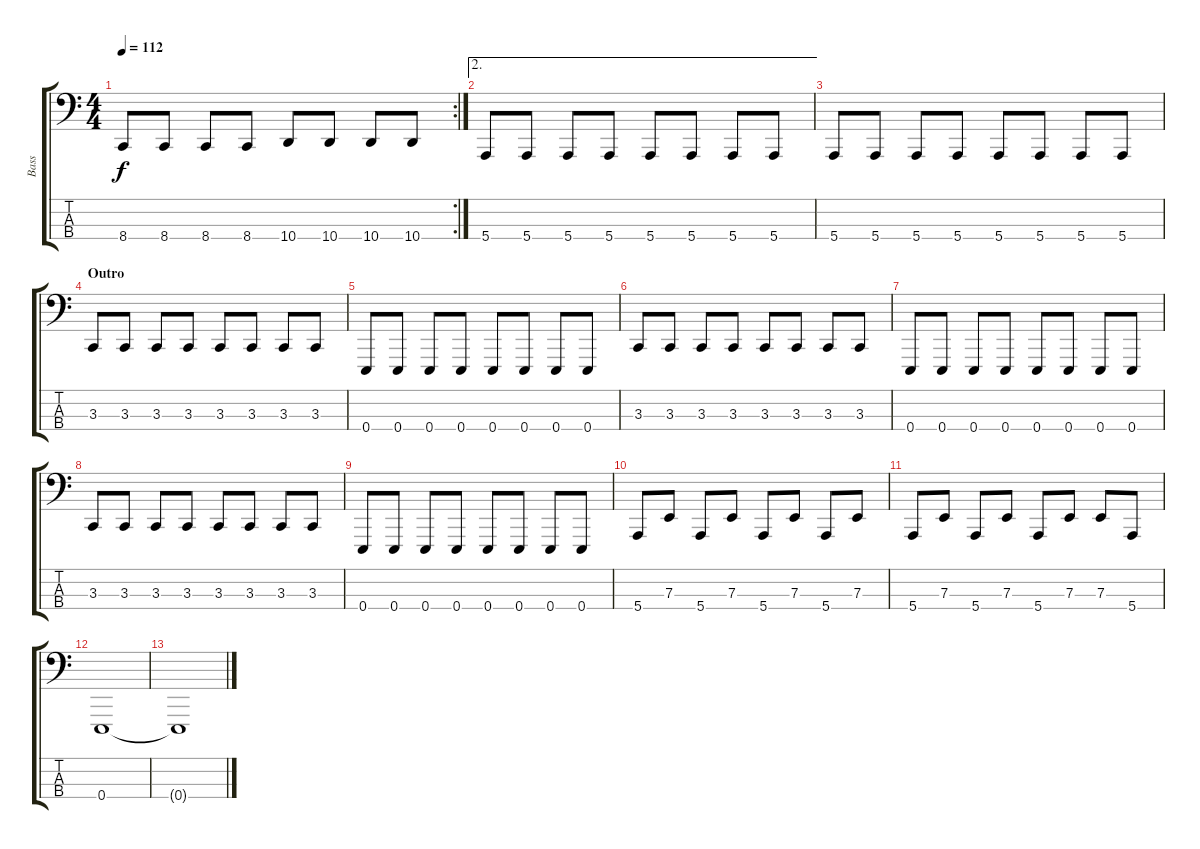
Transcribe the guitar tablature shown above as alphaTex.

\track ("Bass" "Bass") {instrument lead8bassandlead}
\staff {score tabs}
\tuning (G2 D2 A1 E1) {hide}
\rc 2
\ts (4 4)
\tempo 112
\clef f4
\ks c
8.4.8{dy f} 8.4.8 8.4.8 8.4.8 10.4.8 10.4.8 10.4.8 10.4.8 |
\ae 2
5.4.8 5.4.8 5.4.8 5.4.8 5.4.8 5.4.8 5.4.8 5.4.8 |
5.4.8 5.4.8 5.4.8 5.4.8 5.4.8 5.4.8 5.4.8 5.4.8 |
\section ("" "Outro")
3.3.8 3.3.8 3.3.8 3.3.8 3.3.8 3.3.8 3.3.8 3.3.8 |
0.4.8 0.4.8 0.4.8 0.4.8 0.4.8 0.4.8 0.4.8 0.4.8 |
3.3.8 3.3.8 3.3.8 3.3.8 3.3.8 3.3.8 3.3.8 3.3.8 |
0.4.8 0.4.8 0.4.8 0.4.8 0.4.8 0.4.8 0.4.8 0.4.8 |
3.3.8 3.3.8 3.3.8 3.3.8 3.3.8 3.3.8 3.3.8 3.3.8 |
0.4.8 0.4.8 0.4.8 0.4.8 0.4.8 0.4.8 0.4.8 0.4.8 |
5.4.8 7.3.8 5.4.8 7.3.8 5.4.8 7.3.8 5.4.8 7.3.8 |
5.4.8 7.3.8 5.4.8 7.3.8 5.4.8 7.3.8 7.3.8 5.4.8 |
0.4.1{volume 0} |
0.4{t}.1
